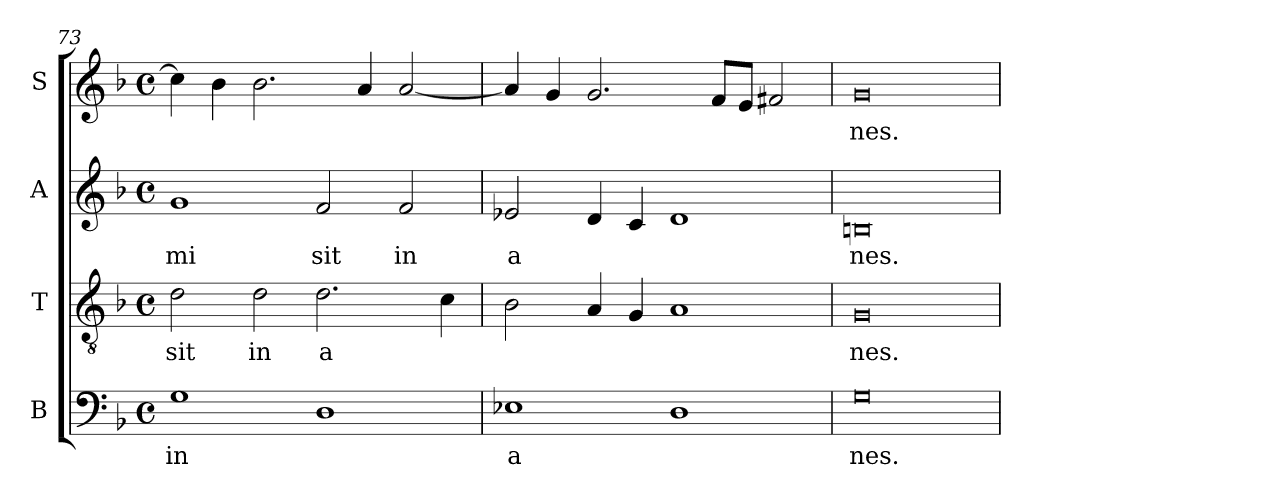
**kern	**text	**kern	**text	**kern	**text	**kern	**text
*part4	*part4	*part3	*part3	*part2	*part2	*part1	*part1
*staff4	*staff4	*staff3	*staff3	*staff2	*staff2	*staff1	*staff1
*I"B	*	*I"T	*	*I"A	*	*I"S	*
*I'B	*	*I'T	*	*I'A	*	*I'S	*
*clefF4	*	*clefGv2	*	*clefG2	*	*clefG2	*
*k[b-]	*	*k[b-]	*	*k[b-]	*	*k[b-]	*
*F:	*	*F:	*	*F:	*	*F:	*
*M4/4	*	*M4/4	*	*M4/4	*	*M4/4	*
*met(c)	*	*met(c)	*	*met(c)	*	*met(c)	*
=73	=73	=73	=73	=73	=73	=73	=73
!	!LO:LY:b:cj	!	!LO:LY:b:cj	!	!LO:LY:b:cj	!	!
1G	in	2d\	sit	1g	mi	4cc\]	.
.	.	.	.	.	.	4b-\	.
!	!	!	!LO:LY:b:cj	!	!	!	!
.	.	2d\	in	.	.	2.b-\	.
!	!	!	!LO:LY:b:cj	!	!LO:LY:b:cj	!	!
1D	.	2.d\	a	2f/	sit	.	.
.	.	.	.	.	.	4a/	.
!	!	!	!	!	!LO:LY:b:cj	!	!
.	.	.	.	2f/	in	[<2a/	.
.	.	4c\	.	.	.	.	.
=74	=74	=74	=74	=74	=74	=74	=74
!	!LO:LY:b:rj	!	!	!	!LO:LY:b:cj	!	!
1E-X	a	2B-\	.	2e-X/	a	4a/]	.
.	.	.	.	.	.	4g/	.
.	.	4A/	.	4d/	.	2.g/	.
.	.	4G/	.	4c/	.	.	.
1D	.	1A	.	1d	.	.	.
.	.	.	.	.	.	8f/L	.
.	.	.	.	.	.	8e/J	.
.	.	.	.	.	.	2f#X/	.
=75	=75	=75	=75	=75	=75	=75	=75
!	!LO:LY:b:cj	!	!LO:LY:b:cj	!	!LO:LY:b:cj	!	!LO:LY:b:cj
0G	nes.	0G	nes.	0Bn	nes.	0g	-nes.
=	=!	=	=!	=	=!	=!	=!
*-	*-	*-	*-	*-	*-	*-	*-
